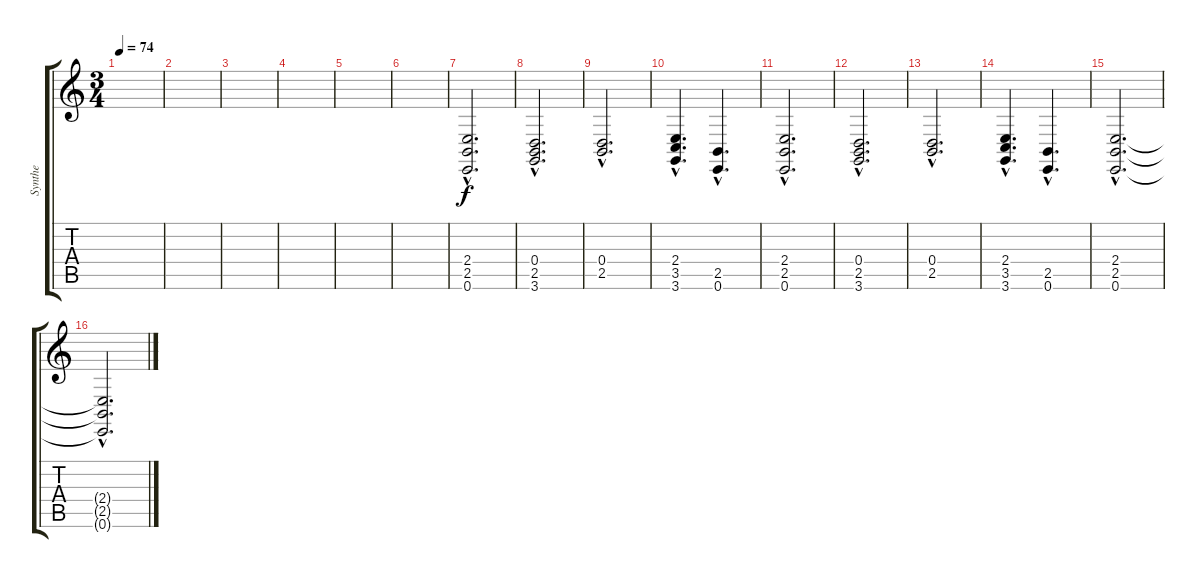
\track ("Synthe" "Synthe") {instrument stringensemble2}
\staff {score tabs}
\tuning (E4 B3 G3 D3 A2 E2) {hide}
\ts (3 4)
\tempo 74
\clef g2
\ks c
|
|
|
|
|
|
(2.4{hac} 2.5{hac} 0.6{hac}).2{d} |
(0.4{hac} 2.5{hac} 3.6{hac}).2{d} |
(0.4{hac} 2.5{hac}).2{d} |
(2.4{hac} 3.5{hac} 3.6{hac}).4{d} (2.5{hac} 0.6{hac}).4{d} |
(2.4{hac} 2.5{hac} 0.6{hac}).2{d} |
(0.4{hac} 2.5{hac} 3.6{hac}).2{d} |
(0.4{hac} 2.5{hac}).2{d} |
(2.4{hac} 3.5{hac} 3.6{hac}).4{d} (2.5{hac} 0.6{hac}).4{d} |
(2.4{hac} 2.5{hac} 0.6{hac}).2{d} |
(2.4{hac t} 2.5{hac t} 0.6{hac t}).2{d}
